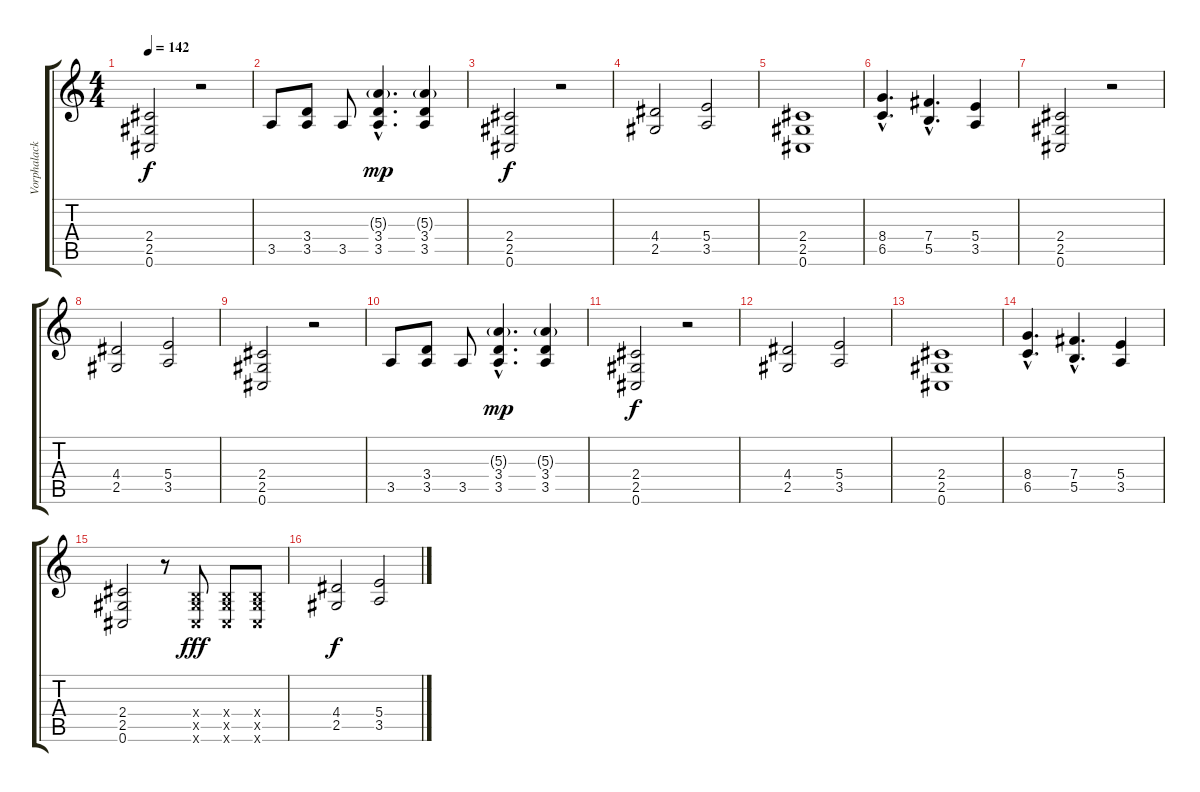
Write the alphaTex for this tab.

\track ("Vorphalack" "Vorphalack") {instrument distortionguitar}
\staff {score tabs}
\tuning (Db4 Ab3 E3 B2 Gb2 Db2) {hide}
\ts (4 4)
\tempo 142
\clef g2
\ks c
(2.4 2.5 0.6).2{dy f} r.2 |
3.5.8 (3.4 3.5).8 3.5.8 (5.3{g hac} 3.4{hac} 3.5{hac}).4{d dy mp} (5.3{g} 3.4 3.5).4 |
(2.4 2.5 0.6).2{dy f} r.2 |
(4.4 2.5).2 (5.4 3.5).2 |
(2.4 2.5 0.6).1 |
(8.4{hac} 6.5{hac}).4{d} (7.4{hac} 5.5{hac}).4{d} (5.4 3.5).4 |
(2.4 2.5 0.6).2 r.2 |
(4.4 2.5).2 (5.4 3.5).2 |
(2.4 2.5 0.6).2 r.2 |
3.5.8 (3.4 3.5).8 3.5.8 (5.3{g hac} 3.4{hac} 3.5{hac}).4{d dy mp} (5.3{g} 3.4 3.5).4 |
(2.4 2.5 0.6).2{dy f} r.2 |
(4.4 2.5).2 (5.4 3.5).2 |
(2.4 2.5 0.6).1 |
(8.4{hac} 6.5{hac}).4{d} (7.4{hac} 5.5{hac}).4{d} (5.4 3.5).4 |
(2.4 2.5 0.6).2 r.8 (0.4{x} 2.5{x} 0.6{x}).8{dy fff} (0.4{x} 2.5{x} 0.6{x}).8 (0.4{x} 2.5{x} 0.6{x}).8 |
(4.4 2.5).2{dy f} (5.4 3.5).2
